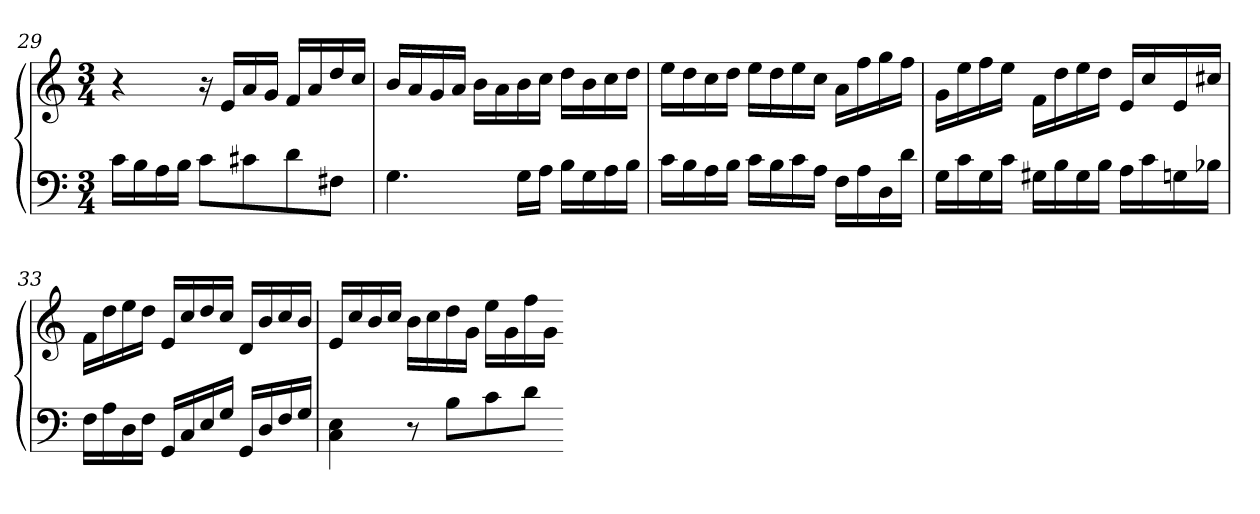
**kern	**kern
*part1	*part1
*staff2	*staff1
*clefF4	*clefG2
*k[]	*k[]
*C:	*C:
*M3/4	*M3/4
=29	=29
16cLL	4r
16B	.
16A	.
16BJJ	.
8cL	16r
.	16eLL
8c#X	16a
.	16gJJ
8d	16fLL
.	16a
8F#XJ	16dd
.	16ccJJ
=30	=30
4.G	16bLL
.	16a
.	16g
.	16aJJ
.	16bLL
.	16a
16GLL	16b
16AJJ	16ccJJ
16BLL	16ddLL
16G	16b
16A	16cc
16BJJ	16ddJJ
=31	=31
16cLL	16eeLL
16B	16dd
16A	16cc
16BJJ	16ddJJ
16cLL	16eeLL
16B	16dd
16c	16ee
16AJJ	16ccJJ
16FLL	16aLL
16A	16ff
16D	16gg
16dJJ	16ffJJ
=32	=32
16GLL	16gLL
16c	16ee
16G	16ff
16cJJ	16eeJJ
16G#XLL	16fLL
16B	16dd
16G#	16ee
16BJJ	16ddJJ
16ALL	16eLL
16c	16cc
16Gn	16e
16B-XJJ	16cc#XJJ
=33	=33
16FLL	16fLL
16A	16dd
16D	16ee
16FJJ	16ddJJ
16GGLL	16eLL
16C	16cc
16E	16dd
16GJJ	16ccJJ
16GGLL	16dLL
16D	16b
16F	16cc
16GJJ	16bJJ
=34	=34
4C 4E	16eLL
.	16cc
.	16b
.	16ccJJ
8r	16bLL
.	16cc
8BL	16dd
.	16gJJ
8c	16eeLL
.	16g
8dJ	16ff
.	16gJJ
=-	=-
*-	*-
